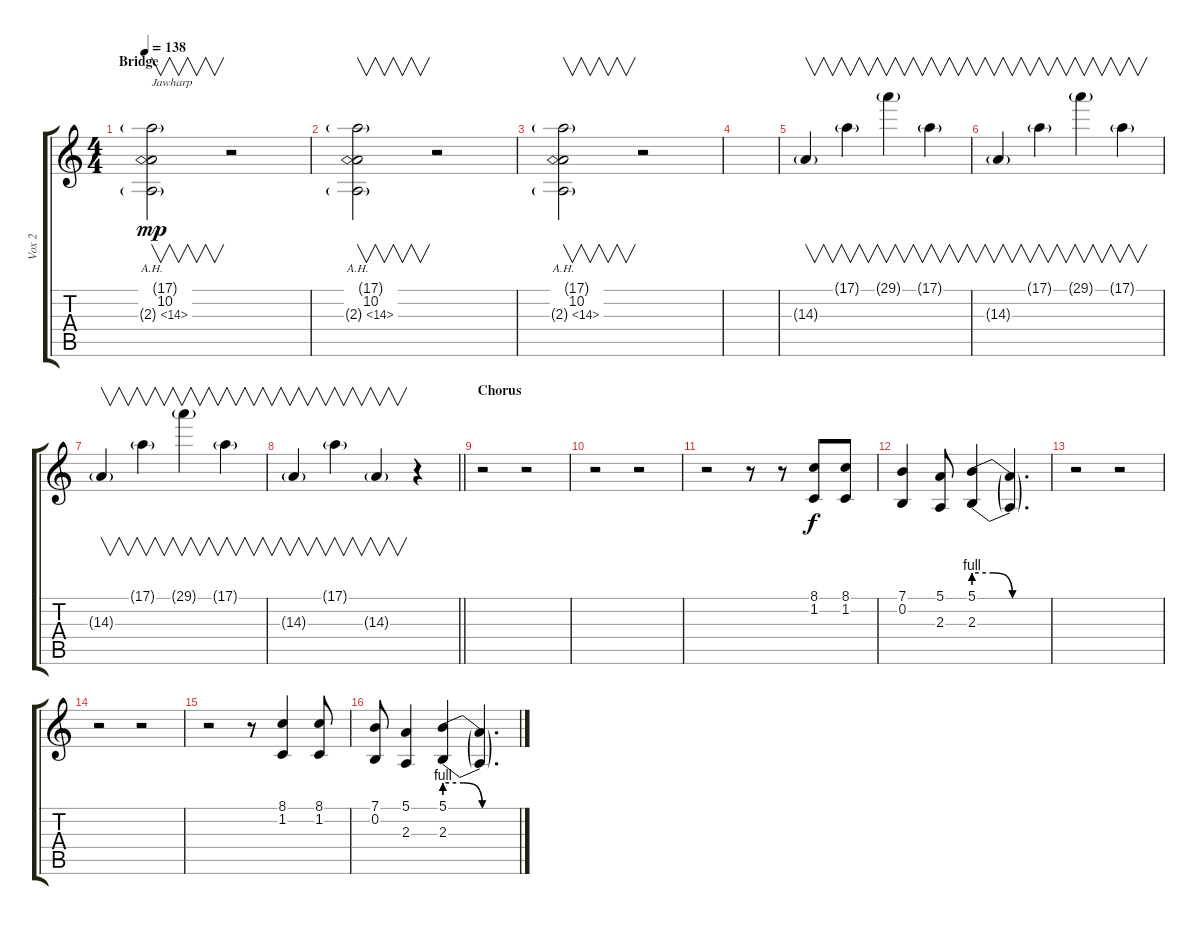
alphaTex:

\track ("Vox 2" "Vox 2") {instrument lead2sawtooth}
\staff {score tabs}
\tuning (E4 B3 G3 D3 A2 E2) {hide}
\ts (4 4)
\section ("" "Bridge")
\tempo 138
\clef g2
\ks c
(17.1{g} 10.2 2.3{ah 12 g}).2{v txt "Jawharp" dy mp instrument steeldrums} r.2 |
(17.1{g} 10.2 2.3{ah 12 g}).2{v} r.2 |
(17.1{g} 10.2 2.3{ah 12 g}).2{v} r.2 |
|
14.3{g}.4{v} 17.1{g}.4{v} 29.1{g}.4{v} 17.1{g}.4{v} |
14.3{g}.4{v} 17.1{g}.4{v} 29.1{g}.4{v} 17.1{g}.4{v} |
14.3{g}.4{v} 17.1{g}.4{v} 29.1{g}.4{v} 17.1{g}.4{v} |
\barLineRight lightlight
14.3{g}.4{v} 17.1{g}.4{v} 14.3{g}.4{v} r.4 |
\section ("" "Chorus")
r.2 r.2 |
r.2 r.2 |
r.2 r.8 r.8 (8.1 1.2).8{dy f instrument lead2sawtooth} (8.1 1.2).8 |
(7.1 0.2).4 (5.1 2.3).8 (5.1{be (custom 0 4 15 4 30 0 60 0)} 2.3{be (custom 0 4 15 4 30 0 60 0)}).4 (5.1{t} 2.3{t}).4{d} |
r.2 r.2 |
r.2 r.2 |
r.2 r.8 (8.1 1.2).4 (8.1 1.2).8 |
(7.1 0.2).8 (5.1 2.3).4 (5.1{be (custom 0 4 15 4 30 0 60 0)} 2.3{be (custom 0 4 15 4 30 0 60 0)}).4 (5.1{t} 2.3{t}).4{d}
